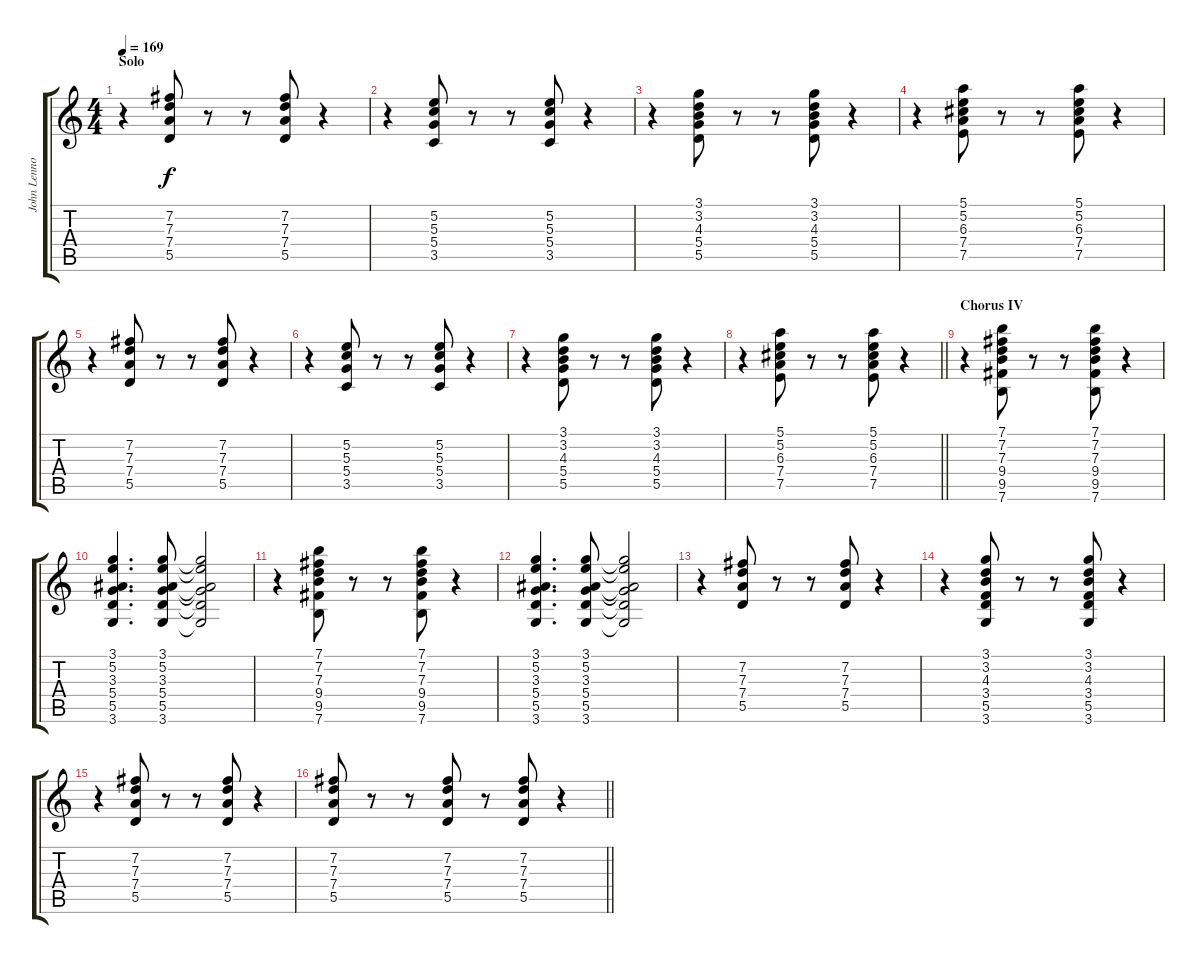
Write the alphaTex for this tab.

\track ("John Lennon" "John Lenno") {instrument electricguitarclean}
\staff {score tabs}
\tuning (E4 B3 G3 D3 A2 E2) {hide}
\ts (4 4)
\section ("" "Solo")
\tempo 169
\clef g2
\ks c
r.4{dy f} (7.2 7.3 7.4 5.5).8 r.8 r.8 (7.2 7.3 7.4 5.5).8 r.4 |
r.4 (5.2 5.3 5.4 3.5).8 r.8 r.8 (5.2 5.3 5.4 3.5).8 r.4 |
r.4 (3.1 3.2 4.3 5.4 5.5).8 r.8 r.8 (3.1 3.2 4.3 5.4 5.5).8 r.4 |
r.4 (5.1 5.2 6.3 7.4 7.5).8 r.8 r.8 (5.1 5.2 6.3 7.4 7.5).8 r.4 |
r.4 (7.2 7.3 7.4 5.5).8 r.8 r.8 (7.2 7.3 7.4 5.5).8 r.4 |
r.4 (5.2 5.3 5.4 3.5).8 r.8 r.8 (5.2 5.3 5.4 3.5).8 r.4 |
r.4 (3.1 3.2 4.3 5.4 5.5).8 r.8 r.8 (3.1 3.2 4.3 5.4 5.5).8 r.4 |
\barLineRight lightlight
r.4 (5.1 5.2 6.3 7.4 7.5).8 r.8 r.8 (5.1 5.2 6.3 7.4 7.5).8 r.4 |
\section ("" "Chorus IV")
r.4 (7.1 7.2 7.3 9.4 9.5 7.6).8 r.8 r.8 (7.1 7.2 7.3 9.4 9.5 7.6).8 r.4 |
(3.1 5.2 3.3 5.4 5.5 3.6).4{d} (3.1 5.2 3.3 5.4 5.5 3.6).8 (3.1{t} 5.2{t} 3.3{t} 5.4{t} 5.5{t} 3.6{t}).2 |
r.4 (7.1 7.2 7.3 9.4 9.5 7.6).8 r.8 r.8 (7.1 7.2 7.3 9.4 9.5 7.6).8 r.4 |
(3.1 5.2 3.3 5.4 5.5 3.6).4{d} (3.1 5.2 3.3 5.4 5.5 3.6).8 (3.1{t} 5.2{t} 3.3{t} 5.4{t} 5.5{t} 3.6{t}).2 |
r.4 (7.2 7.3 7.4 5.5).8 r.8 r.8 (7.2 7.3 7.4 5.5).8 r.4 |
r.4 (3.1 3.2 4.3 3.4 5.5 3.6).8 r.8 r.8 (3.1 3.2 4.3 3.4 5.5 3.6).8 r.4 |
r.4 (7.2 7.3 7.4 5.5).8 r.8 r.8 (7.2 7.3 7.4 5.5).8 r.4 |
\barLineRight lightlight
(7.2 7.3 7.4 5.5).8 r.8 r.8 (7.2 7.3 7.4 5.5).8 r.8 (7.2 7.3 7.4 5.5).8 r.4
